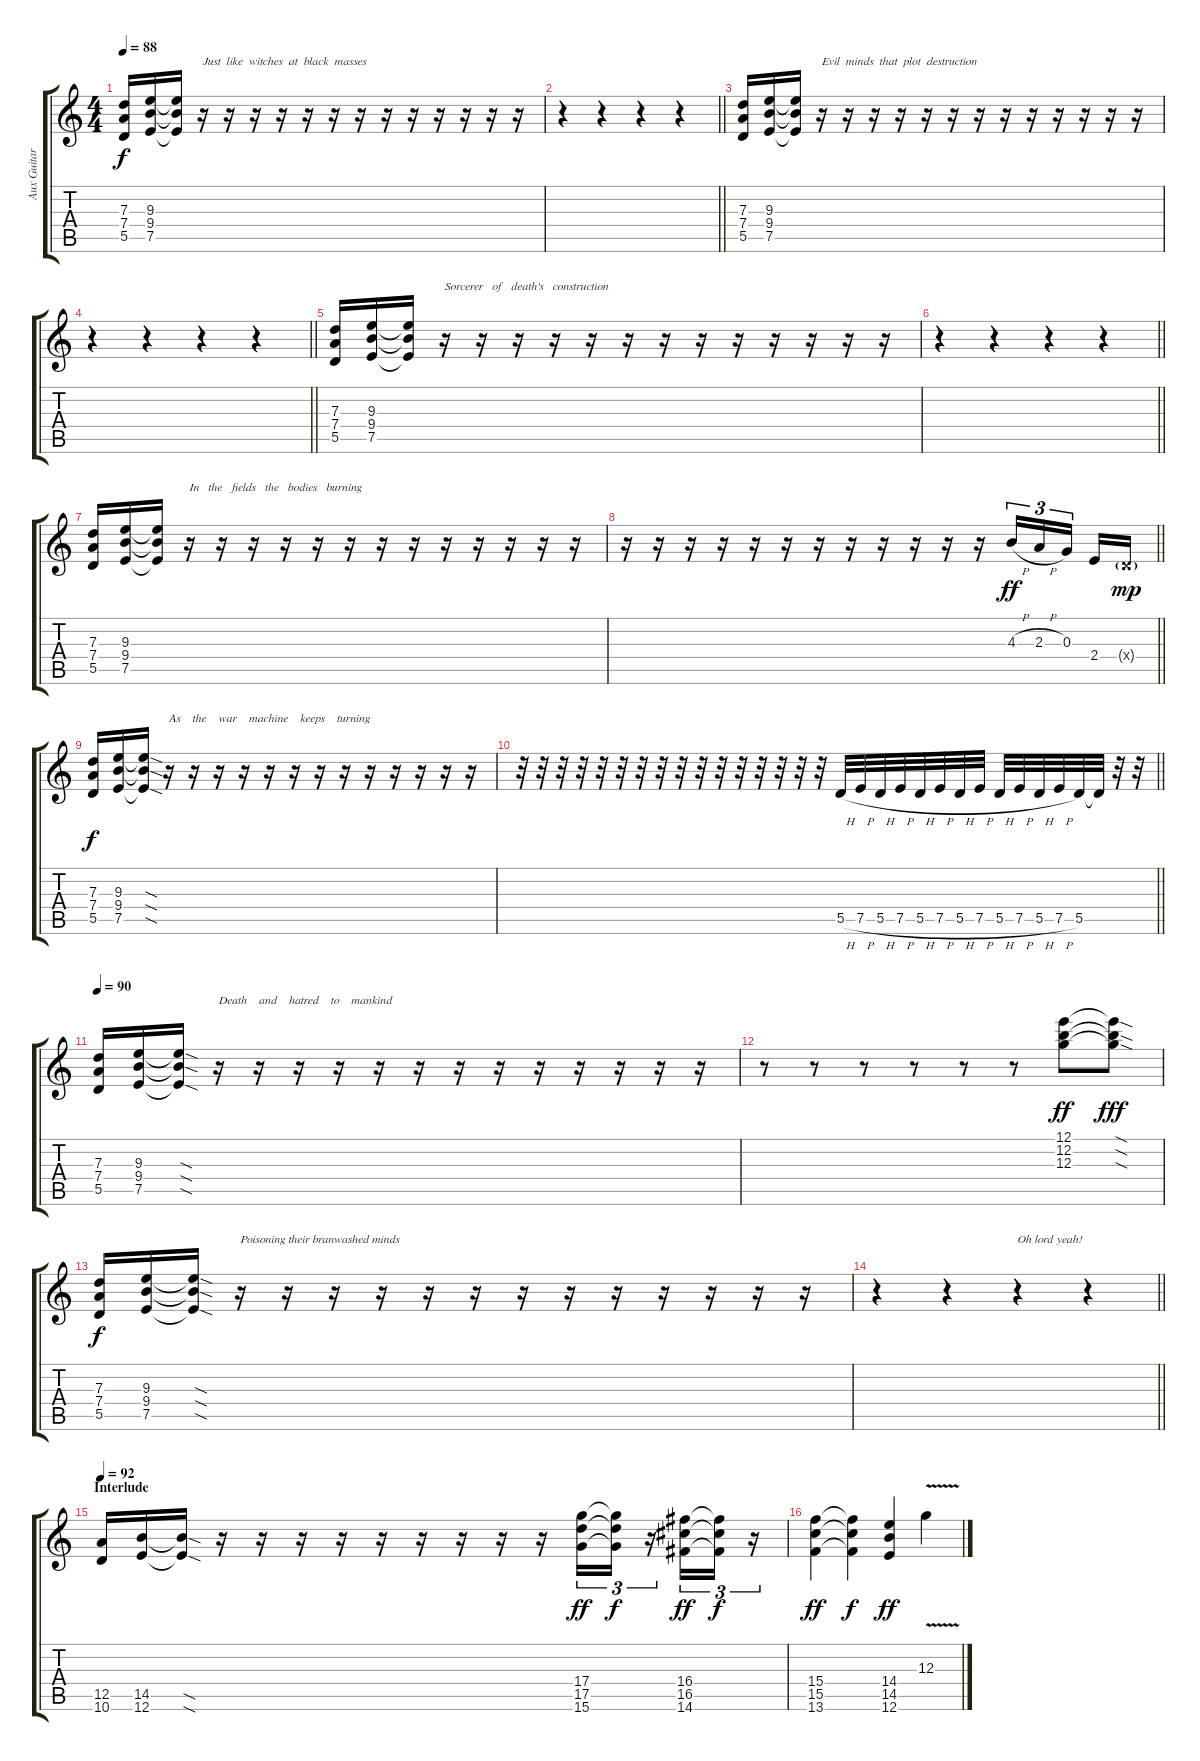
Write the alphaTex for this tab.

\track ("Aux Guitar" "Aux Guitar") {instrument distortionguitar}
\staff {score tabs}
\tuning (E4 B3 G3 D3 A2 E2) {hide}
\ts (4 4)
\tempo 88
\clef g2
\ks c
(7.3 7.4 5.5).16{dy f} (9.3 9.4 7.5).16 (9.3{t} 9.4{t} 7.5{t}).16 r.16{txt "Just  like  witches  at  black  masses"} r.16 r.16 r.16 r.16 r.16 r.16 r.16 r.16 r.16 r.16 r.16 r.16 |
\barLineRight lightlight
r.4 r.4 r.4 r.4 |
(7.3 7.4 5.5).16 (9.3 9.4 7.5).16 (9.3{t} 9.4{t} 7.5{t}).16 r.16{txt "Evil  minds  that  plot  destruction"} r.16 r.16 r.16 r.16 r.16 r.16 r.16 r.16 r.16 r.16 r.16 r.16 |
\barLineRight lightlight
r.4 r.4 r.4 r.4 |
(7.3 7.4 5.5).16 (9.3 9.4 7.5).16 (9.3{t} 9.4{t} 7.5{t}).16 r.16{txt "Sorcerer   of   death's   construction"} r.16 r.16 r.16 r.16 r.16 r.16 r.16 r.16 r.16 r.16 r.16 r.16 |
\barLineRight lightlight
r.4 r.4 r.4 r.4 |
(7.3 7.4 5.5).16 (9.3 9.4 7.5).16 (9.3{t} 9.4{t} 7.5{t}).16 r.16{txt "In   the   fields   the   bodies   burning"} r.16 r.16 r.16 r.16 r.16 r.16 r.16 r.16 r.16 r.16 r.16 r.16 |
\barLineRight lightlight
r.16 r.16 r.16 r.16 r.16 r.16 r.16 r.16 r.16 r.16 r.16 r.16 4.3{h}.16{tu (3 2) dy ff} 2.3{h}.16{tu (3 2)} 0.3.16{tu (3 2) beam splitsecondary} 2.4.16 0.4{g x}.16{dy mp} |
(7.3 7.4 5.5).16{dy f} (9.3 9.4 7.5).16 (9.3{sod t} 9.4{sod t} 7.5{sod t}).16 r.16{txt "As    the    war    machine    keeps    turning"} r.16 r.16 r.16 r.16 r.16 r.16 r.16 r.16 r.16 r.16 r.16 r.16 |
\barLineRight lightlight
r.32 r.32 r.32 r.32 r.32 r.32 r.32 r.32 r.32 r.32 r.32 r.32 r.32 r.32 r.32 r.32 5.5{h}.32 7.5{h}.32 5.5{h}.32 7.5{h}.32 5.5{h}.32 7.5{h}.32 5.5{h}.32 7.5{h}.32 5.5{h}.32 7.5{h}.32 5.5{h}.32 7.5{h}.32 5.5.32 5.5{t}.32 r.32 r.32 |
\tempo 90
(7.3 7.4 5.5).16 (9.3 9.4 7.5).16 (9.3{sod t} 9.4{sod t} 7.5{sod t}).16 r.16{txt "Death    and    hatred    to    mankind"} r.16 r.16 r.16 r.16 r.16 r.16 r.16 r.16 r.16 r.16 r.16 r.16 |
r.8 r.8 r.8 r.8 r.8 r.8 (12.1 12.2 12.3).8{dy ff} (12.1{sod t} 12.2{sod t} 12.3{sod t}).8{dy fff} |
(7.3 7.4 5.5).16{dy f} (9.3 9.4 7.5).16 (9.3{sod t} 9.4{sod t} 7.5{sod t}).16 r.16{txt "Poisoning their branwashed minds"} r.16 r.16 r.16 r.16 r.16 r.16 r.16 r.16 r.16 r.16 r.16 r.16 |
\barLineRight lightlight
r.4 r.4 r.4{txt "Oh lord yeah!"} r.4 |
\section ("" "Interlude")
\tempo 92
(12.5 10.6).16 (14.5 12.6).16 (14.5{sod t} 12.6{sod t}).16 r.16 r.16 r.16 r.16 r.16 r.16 r.16 r.16 r.16 (17.4 17.5 15.6).16{tu (3 2) dy ff} (17.4{t} 17.5{t} 15.6{t}).16{tu (3 2) dy f} r.16{tu (3 2)} (16.4 16.5 14.6).16{tu (3 2) dy ff} (16.4{t} 16.5{t} 14.6{t}).16{tu (3 2) dy f} r.16{tu (3 2)} |
(15.4 15.5 13.6).4{dy ff} (15.4{t} 15.5{t} 13.6{t}).4{dy f} (14.4 14.5 12.6).4{dy ff} 12.3{v}.4
